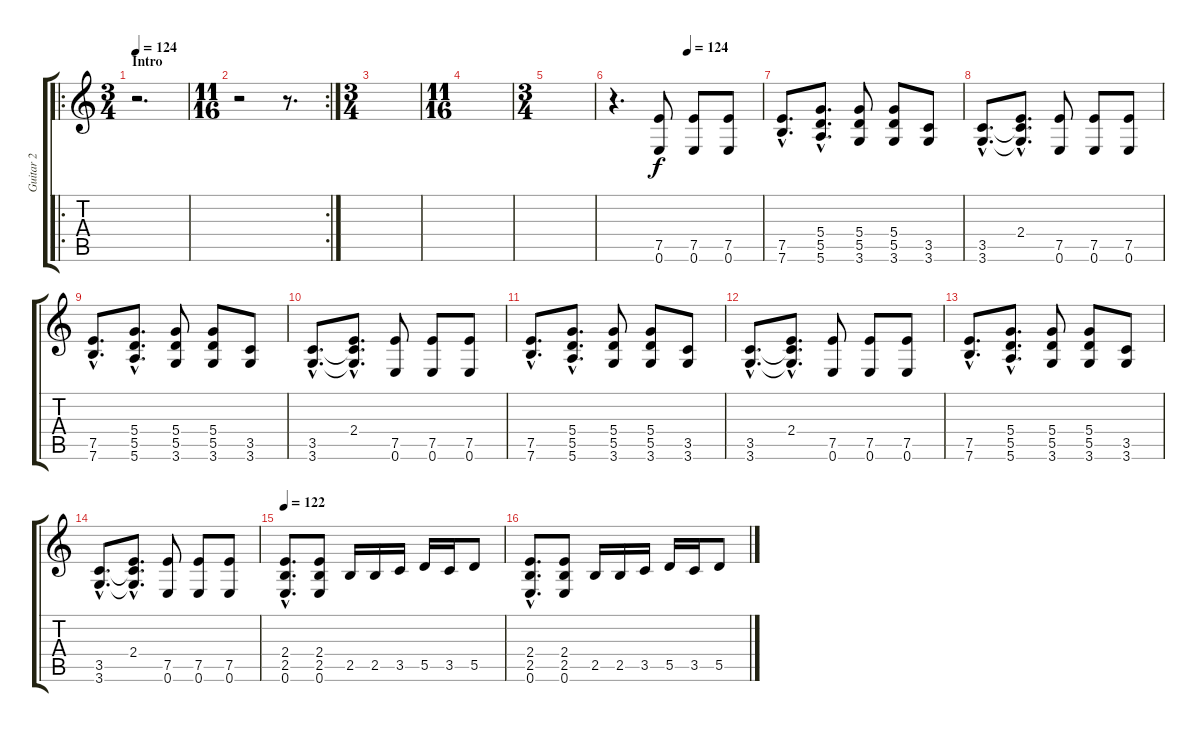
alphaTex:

\track ("Guitar 2" "Guitar 2") {instrument distortionguitar}
\staff {score tabs}
\tuning (E4 B3 G3 D3 A2 E2) {hide}
\ro
\ts (3 4)
\section ("" "Intro")
\tempo 124
\tempo 128
\tempo 124
\clef g2
\ks c
r.2{d dy f volume 9 instrument distortionguitar} |
\rc 2
\ts (11 16)
r.2 r.8{d} |
\ts (3 4)
|
\ts (11 16)
|
\ts (3 4)
|
\tempo (124 0.5)
r.4{d} (7.5 0.6).8 (7.5 0.6).8 (7.5 0.6).8 |
(7.5{hac} 7.6{hac}).8{d} (5.4{hac} 5.5{hac} 5.6{hac}).8{d} (5.4 5.5 3.6).8 (5.4 5.5 3.6).8 (3.5 3.6).8 |
(3.5{hac} 3.6{hac}).8{d} (2.4{hac} 3.5{hac t} 3.6{hac t}).8{d} (7.5 0.6).8 (7.5 0.6).8 (7.5 0.6).8 |
(7.5{hac} 7.6{hac}).8{d} (5.4{hac} 5.5{hac} 5.6{hac}).8{d} (5.4 5.5 3.6).8 (5.4 5.5 3.6).8 (3.5 3.6).8 |
(3.5{hac} 3.6{hac}).8{d} (2.4{hac} 3.5{hac t} 3.6{hac t}).8{d} (7.5 0.6).8 (7.5 0.6).8 (7.5 0.6).8 |
(7.5{hac} 7.6{hac}).8{d} (5.4{hac} 5.5{hac} 5.6{hac}).8{d} (5.4 5.5 3.6).8 (5.4 5.5 3.6).8 (3.5 3.6).8 |
(3.5{hac} 3.6{hac}).8{d} (2.4{hac} 3.5{hac t} 3.6{hac t}).8{d} (7.5 0.6).8 (7.5 0.6).8 (7.5 0.6).8 |
(7.5{hac} 7.6{hac}).8{d} (5.4{hac} 5.5{hac} 5.6{hac}).8{d} (5.4 5.5 3.6).8 (5.4 5.5 3.6).8 (3.5 3.6).8 |
(3.5{hac} 3.6{hac}).8{d} (2.4{hac} 3.5{hac t} 3.6{hac t}).8{d} (7.5 0.6).8 (7.5 0.6).8 (7.5 0.6).8 |
\tempo 122
(2.4{hac} 2.5{hac} 0.6{hac}).8{d} (2.4 2.5 0.6).8 2.5.16 2.5.16 3.5.16 5.5.16 3.5.16 5.5.8 |
(2.4{hac} 2.5{hac} 0.6{hac}).8{d} (2.4 2.5 0.6).8 2.5.16 2.5.16 3.5.16 5.5.16 3.5.16 5.5.8
